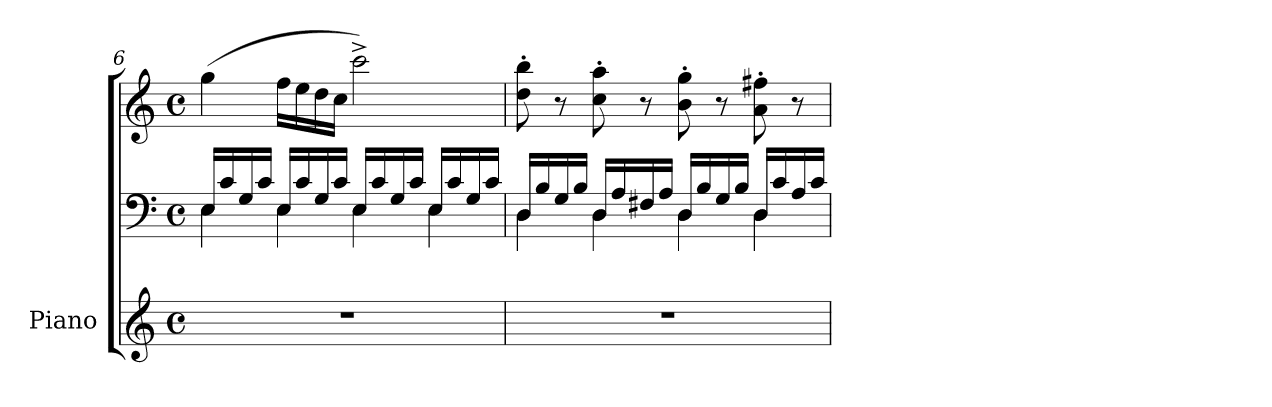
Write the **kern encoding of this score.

**kern	**kern	**kern
*part1	*part1	*part1
*staff3	*staff2	*staff1
*I"Piano	*	*
*I'Pno	*	*
!!LO:LB:g=z
*clefG2	*clefF4	*clefG2
*k[]	*k[]	*k[]
*M4/4	*M4/4	*M4/4
*met(c)	*met(c)	*met(c)
=6	=6	=6
*	*^	*
1r	16E/LL	4E\	(>4gg\
.	16c/	.	.
.	16G/	.	.
.	16c/JJ	.	.
.	16E/LL	4E\	16ff\LL
.	16c/	.	16ee\
.	16G/	.	16dd\
.	16c/JJ	.	16cc\JJ
.	16E/LL	4E\	2ccc^\)
.	16c/	.	.
.	16G/	.	.
.	16c/JJ	.	.
.	16E/LL	4E\	.
.	16c/	.	.
.	16G/	.	.
.	16c/JJ	.	.
=7	=7	=7	=7
1r	16D/LL	4D\	8dd\' 8bb\'
.	16B/	.	.
.	16G/	.	8r
.	16B/JJ	.	.
.	16D/LL	4D\	8cc\' 8aa\'
.	16A/	.	.
.	16F#X/	.	8r
.	16A/JJ	.	.
.	16D/LL	4D\	8b\' 8gg\'
.	16B/	.	.
.	16G/	.	8r
.	16B/JJ	.	.
.	16D/LL	4D\	8a\' 8ff#X\'
.	16c/	.	.
.	16A/	.	8r
.	16c/JJ	.	.
*	*v	*v	*
=	=	=
*-	*-	*-
